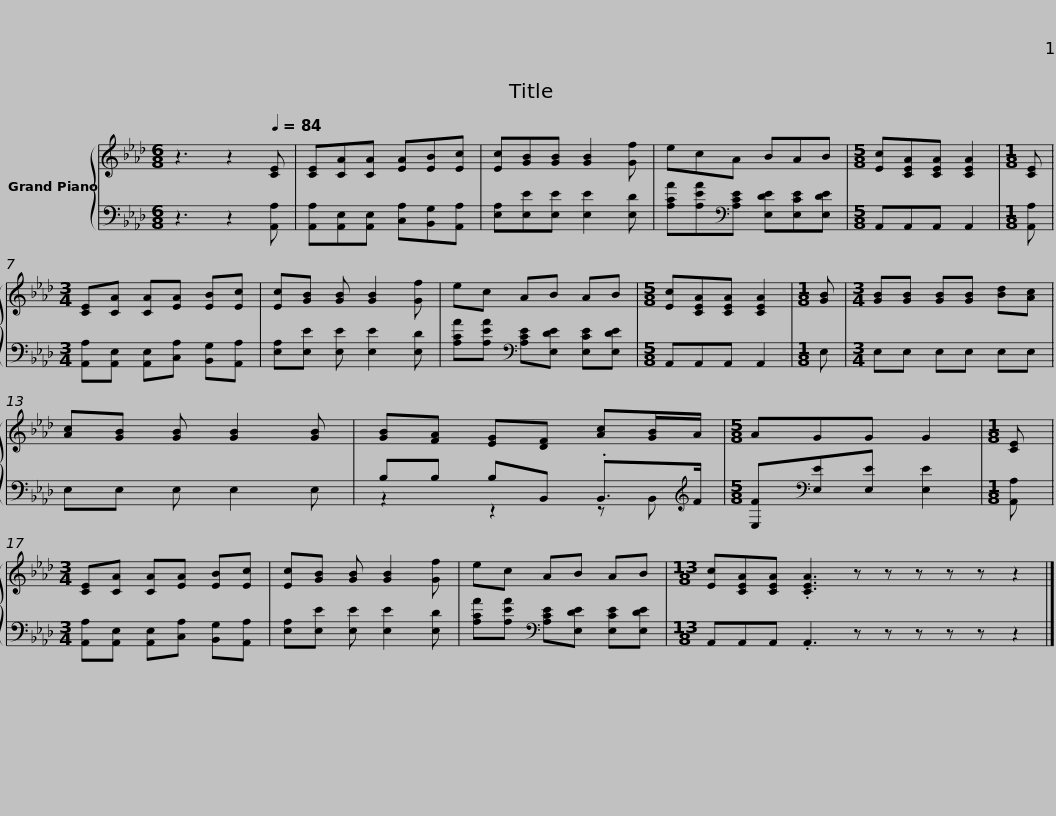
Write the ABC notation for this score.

X:1
%%score { 1 | ( 2 3 ) }
L:1/8
M:6/8
I:linebreak $
K:Ab
V:1 treble
V:2 bass
V:3 bass
V:1
 z3 z2[Q:1/4=84] [CE] | [CE][CA][CA] [EA][EB][Ec] | [Ec][GB][GB] [GB]2 [Gf] | ecA BAB |[M:5/8] [Ec][CEA][CEA] [CEA]2 | %5
[M:1/8] [CE] |$[M:3/4] [CE][CA] [CA][EA] [EB][Ec] | [Ec][GB] [GB] [GB]2 [Gf] | ec AB AB |[M:5/8] [Ec][CEA][CEA] [CEA]2 | %10
[M:1/8] [GB] |[M:3/4] [GB][GB] [GB][GB] [Bd][Ac] |$ [Ac][GB] [GB] [GB]2 [GB] | [GB][FA] [EG][DF] [Ac][GB]/A/ |[M:5/8] AGG G2 | %15
[M:1/8] [CE] |[M:3/4] [CE][CA] [CA][EA] [EB][Ec] | [Ec][GB] [GB] [GB]2 [Gf] |$ ec AB AB |[M:13/8] [Ec][CEA][CEA] .[CEA]3 z z z z z z2 |] %20
V:2
 z3 z2 [A,,A,] | [A,,A,][A,,E,][A,,E,] [C,A,][B,,G,][A,,A,] | [E,A,][E,E][E,E] [E,E]2 [E,D] | [A,CA][A,EA][K:bass][A,CE] [E,DE][E,CE][E,DE] |[M:5/8] A,,A,,A,, A,,2 | %5
[M:1/8] [A,,A,] |$[M:3/4] [A,,A,][A,,E,] [A,,E,][C,A,] [B,,G,][A,,A,] | [E,A,][E,E] [E,E] [E,E]2 [E,D] | [A,CA][A,EA][K:bass] [A,CE][E,DE] [E,CE][E,DE] |[M:5/8] A,,A,,A,, A,,2 | %10
[M:1/8] E, |[M:3/4] E,E, E,E, E,E, |$ E,E, E, E,2 E, | B,B, B,B,, .B,,>[K:treble]F |[M:5/8] [E,F][K:bass][E,E][E,E] [E,E]2 | %15
[M:1/8] [A,,A,] |[M:3/4] [A,,A,][A,,E,] [A,,E,][C,A,] [B,,G,][A,,A,] | [E,A,][E,E] [E,E] [E,E]2 [E,D] |$ [A,CA][A,EA][K:bass] [A,CE][E,DE] [E,CE][E,DE] |[M:13/8] A,,A,,A,, .A,,3 z z z z z z2 |] %20
V:3
 x6 | x6 | x6 | x2[K:bass] x4 |[M:5/8] x5 | %5
[M:1/8] x |$[M:3/4] x6 | x6 | x2[K:bass] x4 |[M:5/8] x5 | %10
[M:1/8] x |[M:3/4] x6 |$ x6 | z2 z2 z B,,[K:treble] |[M:5/8] x[K:bass] x4 | %15
[M:1/8] x |[M:3/4] x6 | x6 |$ x2[K:bass] x4 |[M:13/8] x13 |] %20
